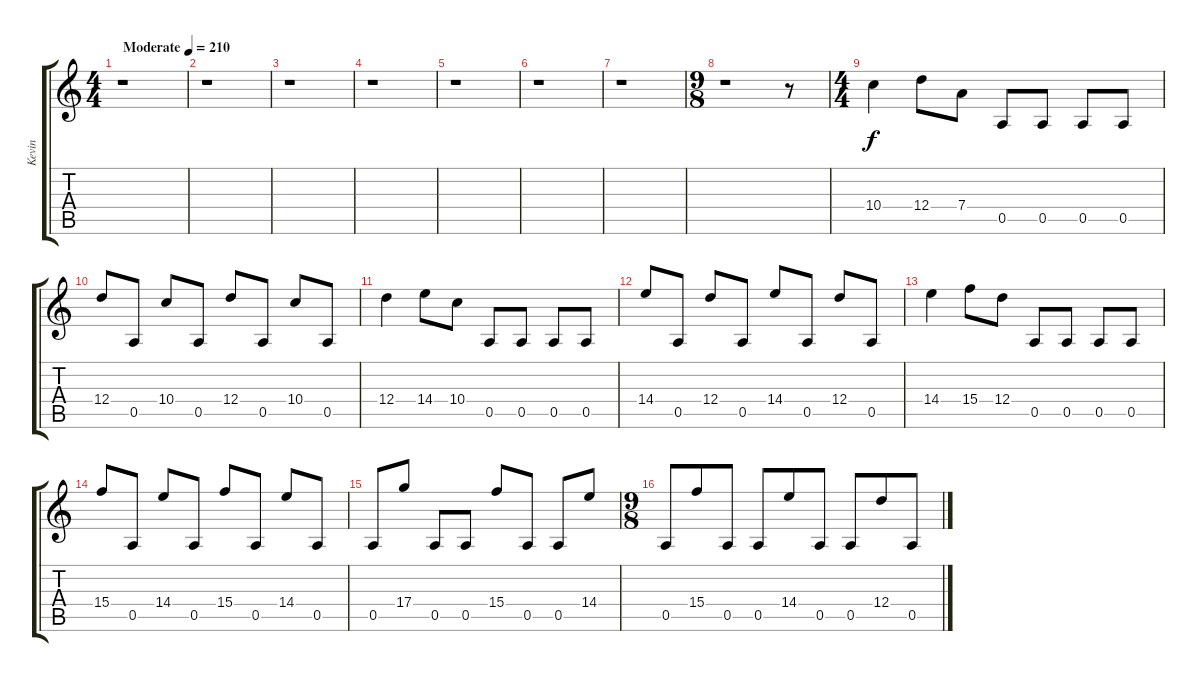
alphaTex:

\track ("Kevin" "Kevin") {instrument distortionguitar}
\staff {score tabs}
\tuning (E4 B3 G3 D3 A2 D2) {hide}
\ts (4 4)
\tempo (210 "Moderate")
\clef g2
\ks c
r.1{dy f instrument distortionguitar} |
r.1 |
r.1 |
r.1 |
r.1 |
r.1 |
r.1 |
\ts (9 8)
r.1 r.8 |
\ts (4 4)
10.4.4 12.4.8 7.4.8 0.5.8 0.5.8 0.5.8 0.5.8 |
12.4.8 0.5.8 10.4.8 0.5.8 12.4.8 0.5.8 10.4.8 0.5.8 |
12.4.4 14.4.8 10.4.8 0.5.8 0.5.8 0.5.8 0.5.8 |
14.4.8 0.5.8 12.4.8 0.5.8 14.4.8 0.5.8 12.4.8 0.5.8 |
14.4.4 15.4.8 12.4.8 0.5.8 0.5.8 0.5.8 0.5.8 |
15.4.8 0.5.8 14.4.8 0.5.8 15.4.8 0.5.8 14.4.8 0.5.8 |
0.5.8 17.4.8 0.5.8 0.5.8 15.4.8 0.5.8 0.5.8 14.4.8 |
\ts (9 8)
0.5.8 15.4.8 0.5.8 0.5.8 14.4.8 0.5.8 0.5.8 12.4.8 0.5.8
